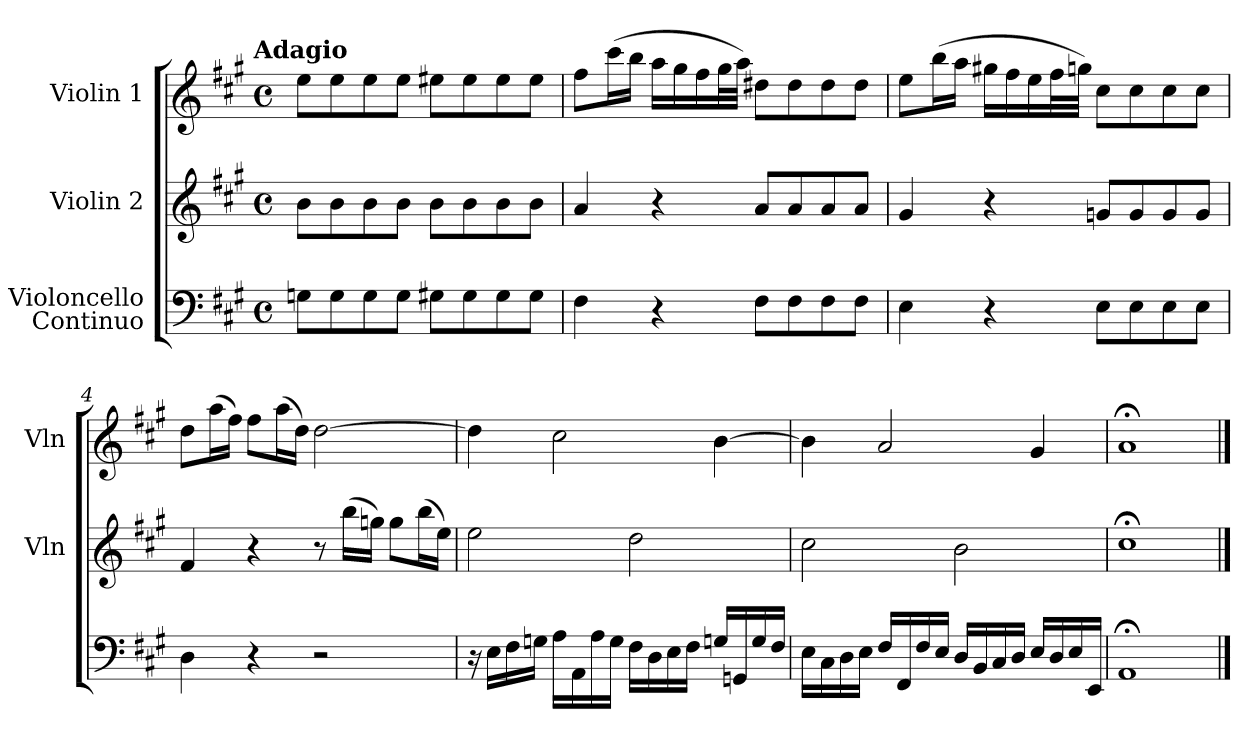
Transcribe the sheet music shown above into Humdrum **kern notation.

**kern	**kern	**kern
*part3	*part2	*part1
*staff3	*staff2	*staff1
*I"Violoncello\nContinuo	*I"Violin 2	*I"Violin 1
*	*I'Vln	*I'Vln
*clefF4	*clefG2	*clefG2
*k[f#c#g#]	*k[f#c#g#]	*k[f#c#g#]
*A:	*A:	*A:
!!LO:TX:omd:t=Adagio
*M4/4	*M4/4	*M4/4
*met(c)	*met(c)	*met(c)
*MM68	*MM68	*MM68
=1	=1	=1
8Gn\L	8b\L	8ee\L
8G\	8b\	8ee\
8G\	8b\	8ee\
8G\J	8b\J	8ee\J
8G#X\L	8b\L	8ee#X\L
8G#\	8b\	8ee#\
8G#\	8b\	8ee#\
8G#\J	8b\J	8ee#\J
=2	=2	=2
4F#\	4a/	8ff#\L
.	.	(16ccc#\L
.	.	16bb\JJ
4r	4r	16aa\LL
.	.	16gg#\
.	.	16ff#\
.	.	32gg#\L
.	.	32aa\JJJ)
8F#\L	8a/L	8dd#X\L
8F#\	8a/	8dd#\
8F#\	8a/	8dd#\
8F#\J	8a/J	8dd#\J
=3	=3	=3
4E\	4g#/	8ee\L
.	.	(16bb\L
.	.	16aa\JJ
4r	4r	16gg#X\LL
.	.	16ff#\
.	.	16ee\
.	.	32ff#\L
.	.	32ggn\JJJ)
8E\L	8gn/L	8cc#\L
8E\	8g/	8cc#\
8E\	8g/	8cc#\
8E\J	8g/J	8cc#\J
=4	=4	=4
4D\	4f#/	8dd\L
.	.	(16aa\L
.	.	16ff#\JJ)
4r	4r	8ff#\L
.	.	(16aa\L
.	.	16dd\JJ)
2r	8r	[2dd\
.	(16bb\LL	.
.	16ggn\JJ)	.
.	8gg\L	.
.	(16bb\L	.
.	16ee\JJ)	.
=5	=5	=5
16r	2ee\	4dd\]
16E\LL	.	.
16F#\	.	.
16Gn\JJ	.	.
16A\LL	.	2cc#\
16AA\	.	.
16A\	.	.
16G\JJ	.	.
16F#\LL	2dd\	.
16D\	.	.
16E\	.	.
16F#\JJ	.	.
16Gn/LL	.	[4b\
16GGn/	.	.
16G/	.	.
16F#/JJ	.	.
=6	=6	=6
16E\LL	2cc#\	4b\]
16C#\	.	.
16D\	.	.
16E\JJ	.	.
16F#/LL	.	2a/
16FF#/	.	.
16F#/	.	.
16E/JJ	.	.
16D/LL	2b\	.
16BB/	.	.
16C#/	.	.
16D/JJ	.	.
16E/LL	.	4g#/
16D/	.	.
16E/	.	.
16EE/JJ	.	.
=7	=7	=7
1AA;<	1cc#;<	1a;<
==	==	==
*-	*-	*-
